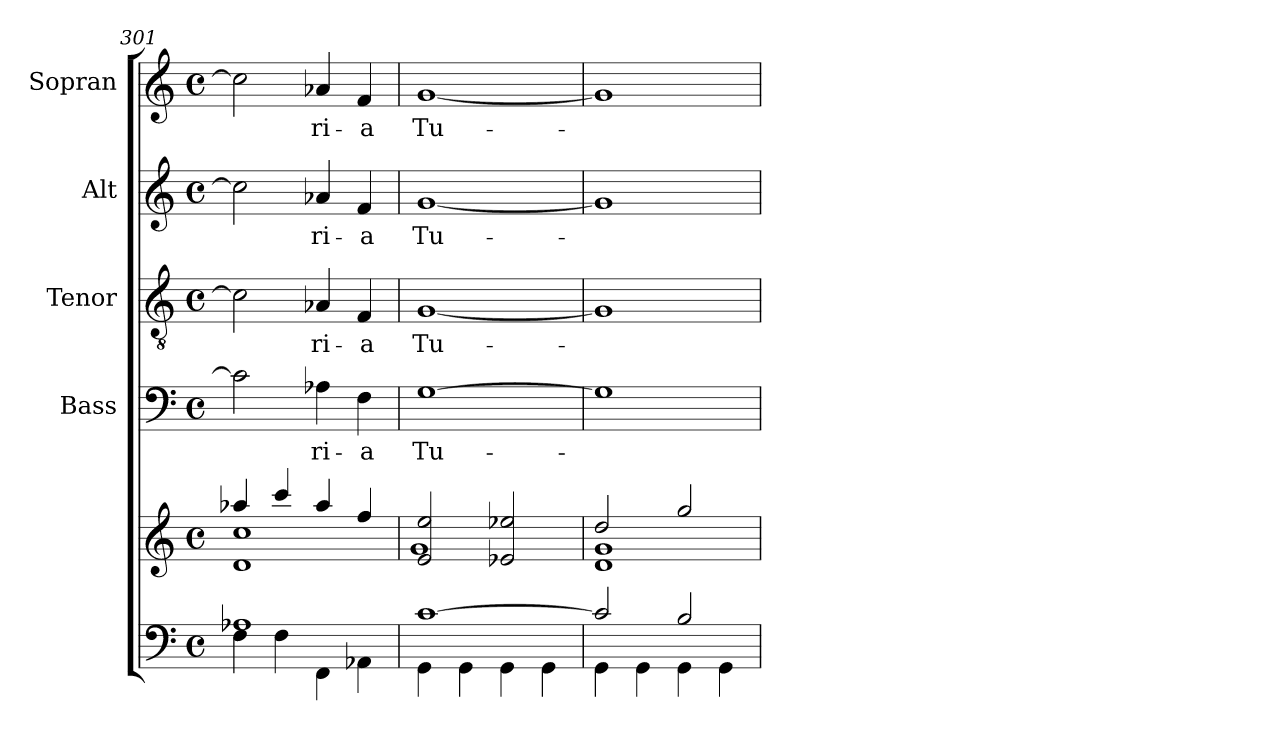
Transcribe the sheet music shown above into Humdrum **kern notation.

**kern	**kern	**kern	**text	**kern	**text	**kern	**text	**kern	**text
*part5	*part5	*part4	*part4	*part3	*part3	*part2	*part2	*part1	*part1
*staff6	*staff5	*staff4	*staff4	*staff3	*staff3	*staff2	*staff2	*staff1	*staff1
*	*	*I"Bass	*	*I"Tenor	*	*I"Alt	*	*I"Sopran	*
*	*	*I'B.	*	*I'T.	*	*I'A.	*	*I'S.	*
*clefF4	*clefG2	*clefF4	*	*clefGv2	*	*clefG2	*	*clefG2	*
*k[]	*k[]	*k[]	*	*k[]	*	*k[]	*	*k[]	*
*C:	*C:	*C:	*	*C:	*	*C:	*	*C:	*
*M4/4	*M4/4	*M4/4	*	*M4/4	*	*M4/4	*	*M4/4	*
*met(c)	*met(c)	*met(c)	*	*met(c)	*	*met(c)	*	*met(c)	*
=301	=301	=301	=301	=301	=301	=301	=301	=301	=301
*^	*^	*	*	*	*	*	*	*	*
1A-X	4F\	4aa-X/	1d 1cc	2c\]	.	2c\]	.	2cc\]	.	2cc\]	.
.	4F\	4ccc/	.	.	.	.	.	.	.	.	.
!	!	!	!	!	!LO:LY:b	!	!LO:LY:b	!	!LO:LY:b	!	!LO:LY:b
.	4FF\	4aa-/	.	4A-X\	-ri-	4A-X/	-ri-	4a-X/	-ri-	4a-X/	-ri-
!	!	!	!	!	!LO:LY:b	!	!LO:LY:b	!	!LO:LY:b	!	!LO:LY:b
.	4AA-X\	4ff/	.	4F\	-a	4F/	-a	4f/	-a	4f/	-a
=302	=302	=302	=302	=302	=302	=302	=302	=302	=302	=302	=302
!	!	!	!	!	!LO:LY:b	!	!LO:LY:b	!	!LO:LY:b	!	!LO:LY:b
[>1c	4GG\	2e/ 2ee/	1g	[1G	Tu-	[1G	Tu-	[1g	Tu-	[1g	Tu-
.	4GG\	.	.	.	.	.	.	.	.	.	.
.	4GG\	2e-X/ 2ee-X/	.	.	.	.	.	.	.	.	.
.	4GG\	.	.	.	.	.	.	.	.	.	.
=303	=303	=303	=303	=303	=303	=303	=303	=303	=303	=303	=303
2c/]	4GG\	2dd/	1d 1g	1G]	.	1G]	.	1g]	.	1g]	.
.	4GG\	.	.	.	.	.	.	.	.	.	.
2B/	4GG\	2gg/	.	.	.	.	.	.	.	.	.
.	4GG\	.	.	.	.	.	.	.	.	.	.
*v	*v	*	*	*	*	*	*	*	*	*	*
*	*v	*v	*	*	*	*	*	*	*	*
=	=	=	=	=	=	=	=	=	=
*-	*-	*-	*-	*-	*-	*-	*-	*-	*-
